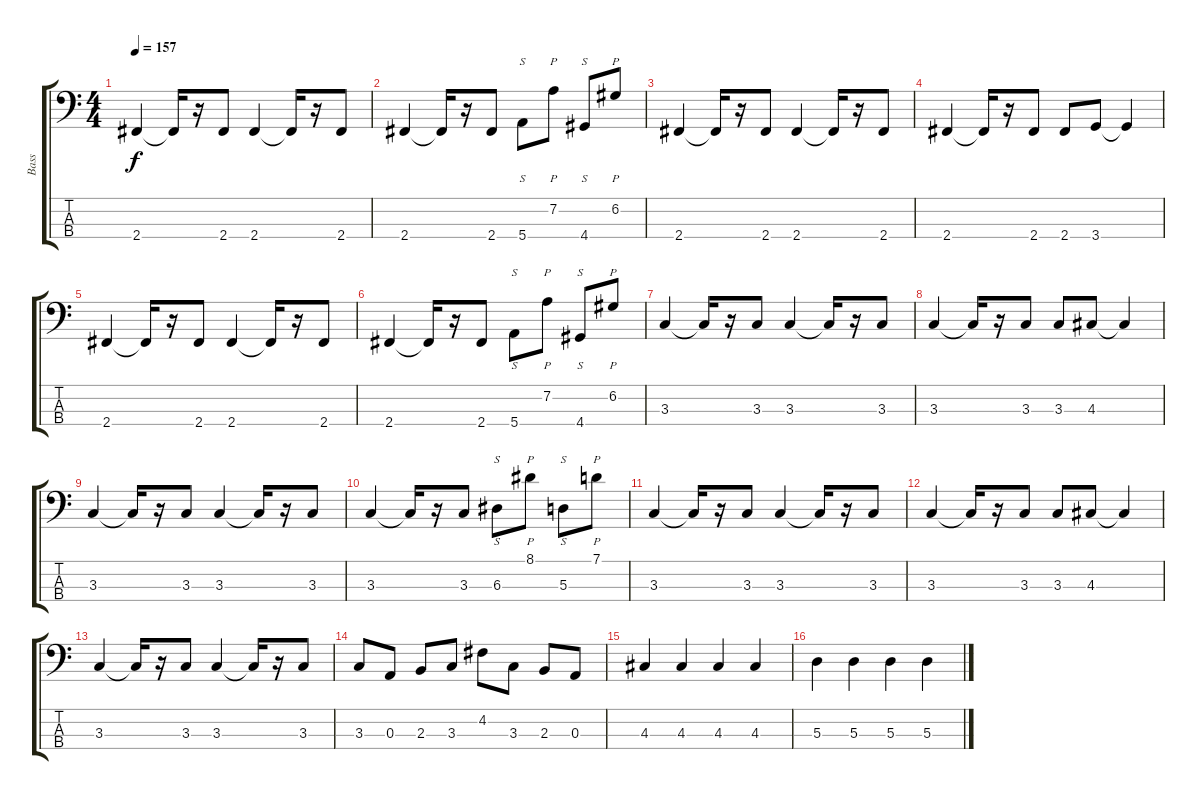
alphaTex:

\track ("Bass" "Bass") {instrument electricbassfinger}
\staff {score tabs}
\tuning (G2 D2 A1 E1) {hide}
\ts (4 4)
\tempo 157
\clef f4
\ks c
2.4.4{dy f} 2.4{t}.16 r.16 2.4.8 2.4.4 2.4{t}.16 r.16 2.4.8 |
2.4.4 2.4{t}.16 r.16 2.4.8 5.4.8{s} 7.2.8{p} 4.4.8{s} 6.2.8{p} |
2.4.4 2.4{t}.16 r.16 2.4.8 2.4.4 2.4{t}.16 r.16 2.4.8 |
2.4.4 2.4{t}.16 r.16 2.4.8 2.4.8 3.4.8 3.4{t}.4 |
2.4.4 2.4{t}.16 r.16 2.4.8 2.4.4 2.4{t}.16 r.16 2.4.8 |
2.4.4 2.4{t}.16 r.16 2.4.8 5.4.8{s} 7.2.8{p} 4.4.8{s} 6.2.8{p} |
3.3.4 3.3{t}.16 r.16 3.3.8 3.3.4 3.3{t}.16 r.16 3.3.8 |
3.3.4 3.3{t}.16 r.16 3.3.8 3.3.8 4.3.8 4.3{t}.4 |
3.3.4 3.3{t}.16 r.16 3.3.8 3.3.4 3.3{t}.16 r.16 3.3.8 |
3.3.4 3.3{t}.16 r.16 3.3.8 6.3.8{s} 8.1.8{p} 5.3.8{s} 7.1.8{p} |
3.3.4 3.3{t}.16 r.16 3.3.8 3.3.4 3.3{t}.16 r.16 3.3.8 |
3.3.4 3.3{t}.16 r.16 3.3.8 3.3.8 4.3.8 4.3{t}.4 |
3.3.4 3.3{t}.16 r.16 3.3.8 3.3.4 3.3{t}.16 r.16 3.3.8 |
3.3.8 0.3.8 2.3.8 3.3.8 4.2.8 3.3.8 2.3.8 0.3.8 |
4.3.4 4.3.4 4.3.4 4.3.4 |
5.3.4 5.3.4 5.3.4 5.3.4
